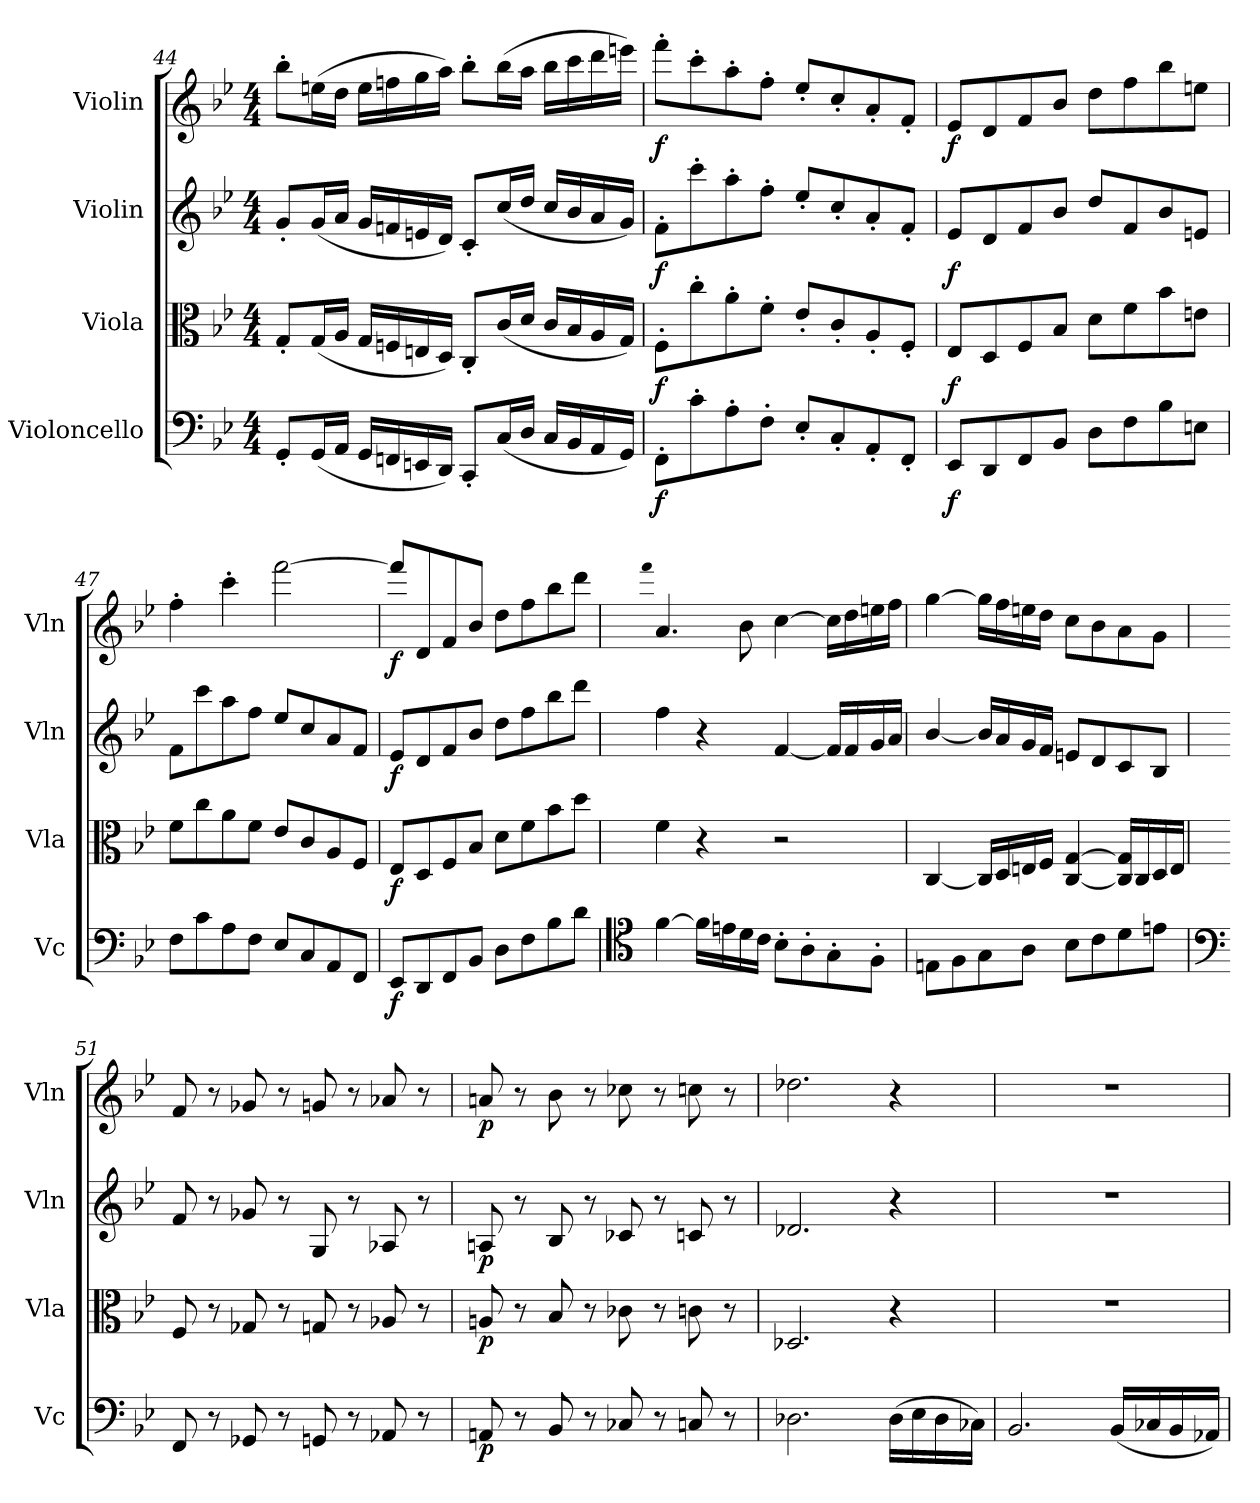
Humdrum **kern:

**kern	**dynam	**kern	**dynam	**kern	**dynam	**kern	**dynam
*part4	*part4	*part3	*part3	*part2	*part2	*part1	*part1
*staff4	*staff4	*staff3	*staff3	*staff2	*staff2	*staff1	*staff1
*I"Violoncello	*	*I"Viola	*	*I"Violin	*	*I"Violin	*
*I'Vc	*	*I'Vla	*	*I'Vln	*	*I'Vln	*
*clefF4	*	*clefC3	*	*clefG2	*	*clefG2	*
*k[b-e-]	*	*k[b-e-]	*	*k[b-e-]	*	*k[b-e-]	*
*B-:	*	*B-:	*	*B-:	*	*B-:	*
*M4/4	*	*M4/4	*	*M4/4	*	*M4/4	*
=44	=44	=44	=44	=44	=44	=44	=44
8GG'/L	.	8G'/L	.	8g'/L	.	8bb-'\L	.
(16GG/L	.	(16G/L	.	(16g/L	.	(16een\L	.
16AA/JJ	.	16A/JJ	.	16a/JJ	.	16dd\JJ	.
16GG/LL	.	16G/LL	.	16g/LL	.	16ee\LL	.
16FFn/	.	16Fn/	.	16fn/	.	16ffn\	.
16EEn/	.	16En/	.	16en/	.	16gg\	.
16DD/JJ)	.	16D/JJ)	.	16d/JJ)	.	16aa\JJ)	.
8CC'/L	.	8C'/L	.	8c'/L	.	8bb-'\L	.
(16C/L	.	(16c/L	.	(16cc/L	.	(16bb-\L	.
16D/JJ	.	16d/JJ	.	16dd/JJ	.	16aa\JJ	.
16C/LL	.	16c/LL	.	16cc/LL	.	16bb-\LL	.
16BB-/	.	16B-/	.	16b-/	.	16ccc\	.
16AA/	.	16A/	.	16a/	.	16ddd\	.
16GG/JJ)	.	16G/JJ)	.	16g/JJ)	.	16eeen\JJ)	.
=45	=45	=45	=45	=45	=45	=45	=45
8FF'/L	f	8F'/L	f	8f'/L	f	8fff'\L	f
8c'\	.	8cc'\	.	8ccc'\	.	8ccc'\	.
8A'\	.	8a'\	.	8aa'\	.	8aa'\	.
8F'\J	.	8f'\J	.	8ff'\J	.	8ff'\J	.
8E-'/L	.	8e-'/L	.	8ee-'/L	.	8ee-'/L	.
8C'/	.	8c'/	.	8cc'/	.	8cc'/	.
8AA'/	.	8A'/	.	8a'/	.	8a'/	.
8FF'/J	.	8F'/J	.	8f'/J	.	8f'/J	.
=46	=46	=46	=46	=46	=46	=46	=46
8EE-/L	f	8E-/L	f	8e-/L	f	8e-/L	f
8DD/	.	8D/	.	8d/	.	8d/	.
8FF/	.	8F/	.	8f/	.	8f/	.
8BB-/J	.	8B-/J	.	8b-/J	.	8b-/J	.
8D\L	.	8d\L	.	8dd/L	.	8dd\L	.
8F\	.	8f\	.	8f/	.	8ff\	.
8B-\	.	8b-\	.	8b-/	.	8bb-\	.
8En\J	.	8en\J	.	8en/J	.	8een\J	.
=47	=47	=47	=47	=47	=47	=47	=47
8F\L	.	8f\L	.	8f/L	.	4ff'\	.
8c\	.	8cc\	.	8ccc\	.	.	.
8A\	.	8a\	.	8aa\	.	4ccc'\	.
8F\J	.	8f\J	.	8ff\J	.	.	.
8E-/L	.	8e-/L	.	8ee-/L	.	[2fff\	.
8C/	.	8c/	.	8cc/	.	.	.
8AA/	.	8A/	.	8a/	.	.	.
8FF/J	.	8F/J	.	8f/J	.	.	.
=48	=48	=48	=48	=48	=48	=48	=48
8EE-/L	f	8E-/L	f	8e-/L	f	8fff\L]	f
8DD/	.	8D/	.	8d/	.	8d/	.
8FF/	.	8F/	.	8f/	.	8f/	.
8BB-/J	.	8B-/J	.	8b-/J	.	8b-/J	.
8D\L	.	8d\L	.	8dd\L	.	8dd\L	.
8F\	.	8f\	.	8ff\	.	8ff\	.
8B-\	.	8b-\	.	8bb-\	.	8bb-\	.
8d\J	.	8dd\J	.	8ddd\J	.	8ddd\J	.
=49	=49	=49	=49	=49	=49	=49	=49
*clefC4	*	*	*	*	*	*	*
.	.	.	.	.	.	qfff	.
[4f\	.	4f\	.	4ff\	.	4.a/	.
16f\LL]	.	4r	.	4r	.	.	.
16en\	.	.	.	.	.	.	.
16d\	.	.	.	.	.	8b-\	.
16c\JJ	.	.	.	.	.	.	.
8B-'\L	.	2r	.	[4f/	.	[4cc\	.
8A'\	.	.	.	.	.	.	.
8G'\	.	.	.	16f/LL]	.	16cc\LL]	.
.	.	.	.	16f/	.	16dd\	.
8F'\J	.	.	.	16g/	.	16een\	.
.	.	.	.	16a/JJ	.	16ff\JJ	.
=50	=50	=50	=50	=50	=50	=50	=50
8En\L	.	[4C/	.	[4b-/	.	[4gg\	.
8F\	.	.	.	.	.	.	.
8G\	.	16C/LL]	.	16b-/LL]	.	16gg\LL]	.
.	.	16D/	.	16a/	.	16ff\	.
8A\J	.	16En/	.	16g/	.	16een\	.
.	.	16F/JJ	.	16f/JJ	.	16dd\JJ	.
8B-\L	.	[4C/ [4G/	.	8en/L	.	8cc\L	.
8c\	.	.	.	8d/	.	8b-\	.
8d\	.	16C]/ 16G]/LL	.	8c/	.	8a\	.
.	.	16C/	.	.	.	.	.
8en\J	.	16D/	.	8B-/J	.	8g\J	.
.	.	16E/JJ	.	.	.	.	.
=51	=51	=51	=51	=51	=51	=51	=51
*clefF4	*	*	*	*	*	*	*
8FF/	.	8F/	.	8f/	.	8f/	.
8r	.	8r	.	8r	.	8r	.
8GG-X/	.	8G-X/	.	8g-X/	.	8g-X/	.
8r	.	8r	.	8r	.	8r	.
8GGn/	.	8Gn/	.	8G/	.	8gn/	.
8r	.	8r	.	8r	.	8r	.
8AA-X/	.	8A-X/	.	8A-X/	.	8a-X/	.
8r	.	8r	.	8r	.	8r	.
=52	=52	=52	=52	=52	=52	=52	=52
8AAn/	p	8An/	p	8An/	p	8an/	p
8r	.	8r	.	8r	.	8r	.
8BB-/	.	8B-/	.	8B-/	.	8b-\	.
8r	.	8r	.	8r	.	8r	.
8C-X/	.	8c-X\	.	8c-X/	.	8cc-X\	.
8r	.	8r	.	8r	.	8r	.
8Cn/	.	8cn\	.	8cn/	.	8ccn\	.
8r	.	8r	.	8r	.	8r	.
=53	=53	=53	=53	=53	=53	=53	=53
2.D-X\	.	2.D-X/	.	2.d-X/	.	2.dd-X\	.
(16D-\LL	.	4r	.	4r	.	4r	.
16E-\	.	.	.	.	.	.	.
16D-\	.	.	.	.	.	.	.
16C-X\JJ)	.	.	.	.	.	.	.
=54	=54	=54	=54	=54	=54	=54	=54
2.BB-/	.	1r	.	1r	.	1r	.
(16BB-/LL	.	.	.	.	.	.	.
16C-X/	.	.	.	.	.	.	.
16BB-/	.	.	.	.	.	.	.
16AA-X/JJ)	.	.	.	.	.	.	.
=	=	=	=	=	=	=	=
*-	*-	*-	*-	*-	*-	*-	*-
